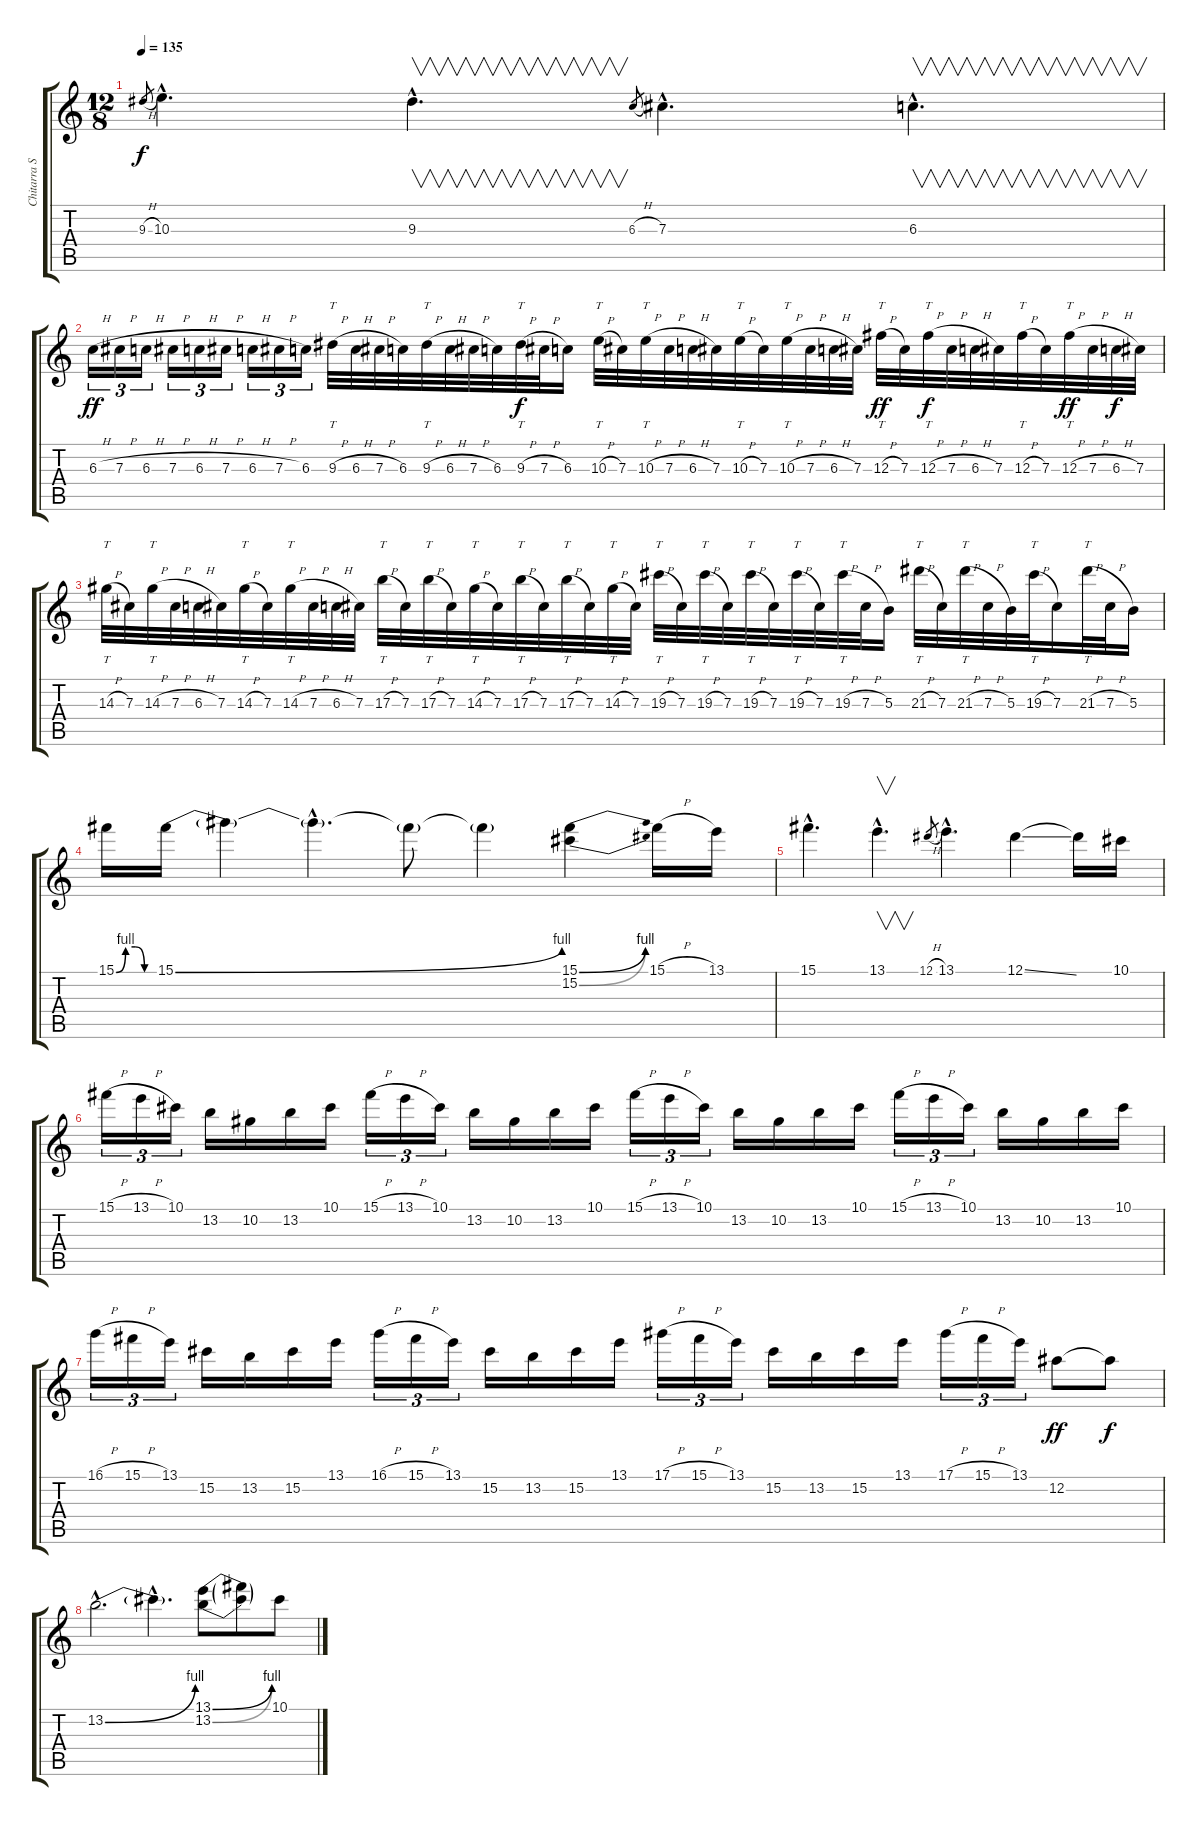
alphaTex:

\track ("Chitarra Solista" "Chitarra S") {instrument distortionguitar}
\staff {score tabs}
\tuning (Eb4 Bb3 Gb3 Db3 Ab2 Db2) {hide}
\ts (12 8)
\tempo 135
\clef g2
\ks c
9.3{h}.8{gr dy f} 10.3{hac}.4{d} 9.3{hac}.4{v d} 6.3{h}.8{gr} 7.3{hac}.4{d} 6.3{hac}.4{v d} |
6.3{h}.16{tu (3 2) dy ff} 7.3{h}.16{tu (3 2)} 6.3{h}.16{tu (3 2)} 7.3{h}.16{tu (3 2)} 6.3{h}.16{tu (3 2)} 7.3{h}.16{tu (3 2)} 6.3{h}.16{tu (3 2)} 7.3{h}.16{tu (3 2)} 6.3.16{tu (3 2)} 9.3{h}.32{tt} 6.3{h}.32 7.3{h}.32 6.3.32 9.3{h}.32{tt} 6.3{h}.32 7.3{h}.32 6.3.32 9.3{h}.32{tt dy f} 7.3{h}.32 6.3.16 10.3{h}.32{tt} 7.3.32 10.3{h}.32{tt} 7.3{h}.32 6.3{h}.32 7.3.32 10.3{h}.32{tt} 7.3.32 10.3{h}.32{tt} 7.3{h}.32 6.3{h}.32 7.3.32 12.3{h}.32{tt dy ff} 7.3.32 12.3{h}.32{tt dy f} 7.3{h}.32 6.3{h}.32 7.3.32 12.3{h}.32{tt} 7.3.32 12.3{h}.32{tt dy ff} 7.3{h}.32 6.3{h}.32{dy f} 7.3.32 |
14.3{h}.32{tt} 7.3.32 14.3{h}.32{tt} 7.3{h}.32 6.3{h}.32 7.3.32 14.3{h}.32{tt} 7.3.32 14.3{h}.32{tt} 7.3{h}.32 6.3{h}.32 7.3.32 17.3{h}.32{tt} 7.3.32 17.3{h}.32{tt} 7.3.32 14.3{h}.32{tt} 7.3.32 17.3{h}.32{tt} 7.3.32 17.3{h}.32{tt} 7.3.32 14.3{h}.32{tt} 7.3.32 19.3{h}.32{tt} 7.3.32 19.3{h}.32{tt} 7.3.32 19.3{h}.32{tt} 7.3.32 19.3{h}.32{tt} 7.3.32 19.3{h}.32{tt} 7.3{h}.32 5.3.16 21.3{h}.32{tt} 7.3.32 21.3{h}.32{tt} 7.3{h}.32 5.3.32 19.3{h}.32{tt} 7.3.16 21.3{h}.32{tt} 7.3{h}.32 5.3.16 |
15.1{be (custom 0 0 15 4 30 4 45 0 60 0)}.16 15.1{be (bend 0 0 60 4)}.16 15.1{t}.4 15.1{hac t}.4{d} 15.1{t}.8 15.1{t}.4 (15.1{be (bend 0 0 60 4)} 15.2{be (bend 0 0 60 4)}).4 15.1{h}.16 13.1.16 |
15.1{hac}.4{d} 13.1{hac}.4{v d} 12.1{h}.8{gr} 13.1{hac}.4{d} 12.1{ss}.4 12.1{t}.16 10.1.16 |
15.1{h}.16{tu (3 2)} 13.1{h}.16{tu (3 2)} 10.1.16{tu (3 2)} 13.2.16 10.2.16 13.2.16 10.1.16 15.1{h}.16{tu (3 2)} 13.1{h}.16{tu (3 2)} 10.1.16{tu (3 2)} 13.2.16 10.2.16 13.2.16 10.1.16 15.1{h}.16{tu (3 2)} 13.1{h}.16{tu (3 2)} 10.1.16{tu (3 2)} 13.2.16 10.2.16 13.2.16 10.1.16 15.1{h}.16{tu (3 2)} 13.1{h}.16{tu (3 2)} 10.1.16{tu (3 2)} 13.2.16 10.2.16 13.2.16 10.1.16 |
16.1{h}.16{tu (3 2)} 15.1{h}.16{tu (3 2)} 13.1.16{tu (3 2)} 15.2.16 13.2.16 15.2.16 13.1.16 16.1{h}.16{tu (3 2)} 15.1{h}.16{tu (3 2)} 13.1.16{tu (3 2)} 15.2.16 13.2.16 15.2.16 13.1.16 17.1{h}.16{tu (3 2)} 15.1{h}.16{tu (3 2)} 13.1.16{tu (3 2)} 15.2.16 13.2.16 15.2.16 13.1.16 17.1{h}.16{tu (3 2)} 15.1{h}.16{tu (3 2)} 13.1.16{tu (3 2)} 12.2.8{dy ff} 12.2{t}.8{dy f} |
13.2{be (bend 0 0 60 4) hac}.2{d} 13.2{hac t}.4{d} (13.1{be (bend 0 0 60 4)} 13.2{be (bend 0 0 60 4)}).8 (13.1{t} 13.2{t}).8 10.1.8
